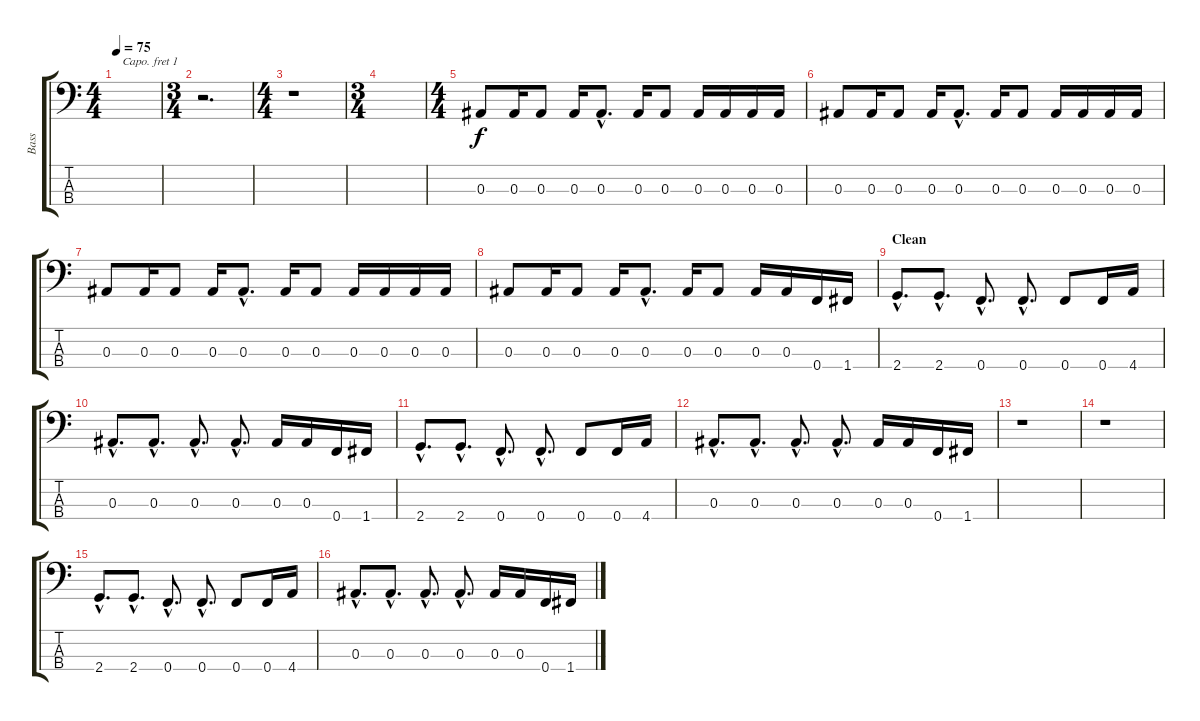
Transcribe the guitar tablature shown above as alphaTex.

\track ("Bass" "Bass") {instrument electricbassfinger}
\staff {score tabs}
\capo 1
\tuning (G2 D2 A1 E1) {hide}
\ts (4 4)
\tempo 75
\clef f4
\ks c
|
\ts (3 4)
r.2{d} |
\ts (4 4)
r.1 |
\ts (3 4)
|
\ts (4 4)
0.3.8 0.3.16 0.3.8 0.3.16 0.3{hac}.8{d} 0.3.16 0.3.8 0.3.16 0.3.16 0.3.16 0.3.16 |
0.3.8 0.3.16 0.3.8 0.3.16 0.3{hac}.8{d} 0.3.16 0.3.8 0.3.16 0.3.16 0.3.16 0.3.16 |
0.3.8 0.3.16 0.3.8 0.3.16 0.3{hac}.8{d} 0.3.16 0.3.8 0.3.16 0.3.16 0.3.16 0.3.16 |
0.3.8 0.3.16 0.3.8 0.3.16 0.3{hac}.8{d} 0.3.16 0.3.8 0.3.16 0.3.16 0.4.16 1.4.16 |
\section ("" "Clean")
2.4{hac}.8{d} 2.4{hac}.8{d} 0.4{hac}.8{d} 0.4{hac}.8{d} 0.4.8 0.4.16 4.4.16 |
0.3{hac}.8{d} 0.3{hac}.8{d} 0.3{hac}.8{d} 0.3{hac}.8{d} 0.3.16 0.3.16 0.4.16 1.4.16 |
2.4{hac}.8{d} 2.4{hac}.8{d} 0.4{hac}.8{d} 0.4{hac}.8{d} 0.4.8 0.4.16 4.4.16 |
0.3{hac}.8{d} 0.3{hac}.8{d} 0.3{hac}.8{d} 0.3{hac}.8{d} 0.3.16 0.3.16 0.4.16 1.4.16 |
r.1 |
r.1 |
2.4{hac}.8{d} 2.4{hac}.8{d} 0.4{hac}.8{d} 0.4{hac}.8{d} 0.4.8 0.4.16 4.4.16 |
0.3{hac}.8{d} 0.3{hac}.8{d} 0.3{hac}.8{d} 0.3{hac}.8{d} 0.3.16 0.3.16 0.4.16 1.4.16
